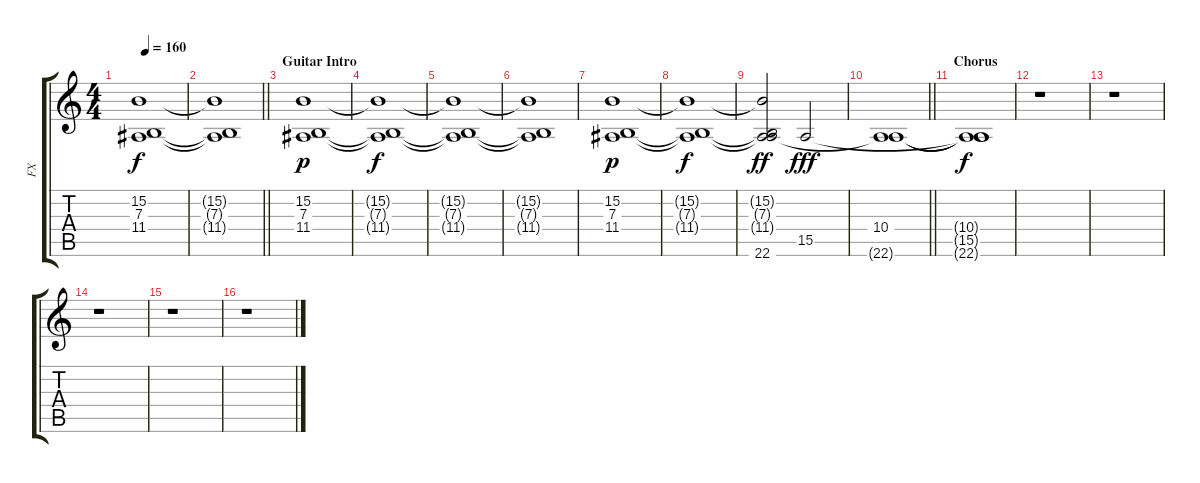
\track ("FX" "FX") {instrument lead3calliope}
\staff {score tabs}
\tuning (Db4 Ab3 E3 B2 Gb2 B1) {hide}
\ts (4 4)
\tempo 160
\clef g2
\ks c
(15.2{t} 7.3{t} 11.4{t}).1{dy f} |
\barLineRight lightlight
(15.2{t} 7.3{t} 11.4{t}).1 |
\section ("" "Guitar Intro")
(15.2 7.3 11.4).1{dy p} |
(15.2{t} 7.3{t} 11.4{t}).1{dy f} |
(15.2{t} 7.3{t} 11.4{t}).1 |
(15.2{t} 7.3{t} 11.4{t}).1 |
(15.2 7.3 11.4).1{dy p} |
(15.2{t} 7.3{t} 11.4{t}).1{dy f} |
(15.2{t} 7.3{t} 11.4{t} 22.6).2{dy ff instrument reversecymbal} 15.5.2{dy fff} |
\barLineRight lightlight
(10.4 22.6{t}).1 |
\section ("" "Chorus")
(10.4{t} 15.5{t} 22.6{t}).1{dy f} |
r.1 |
r.1 |
r.1 |
r.1 |
r.1
